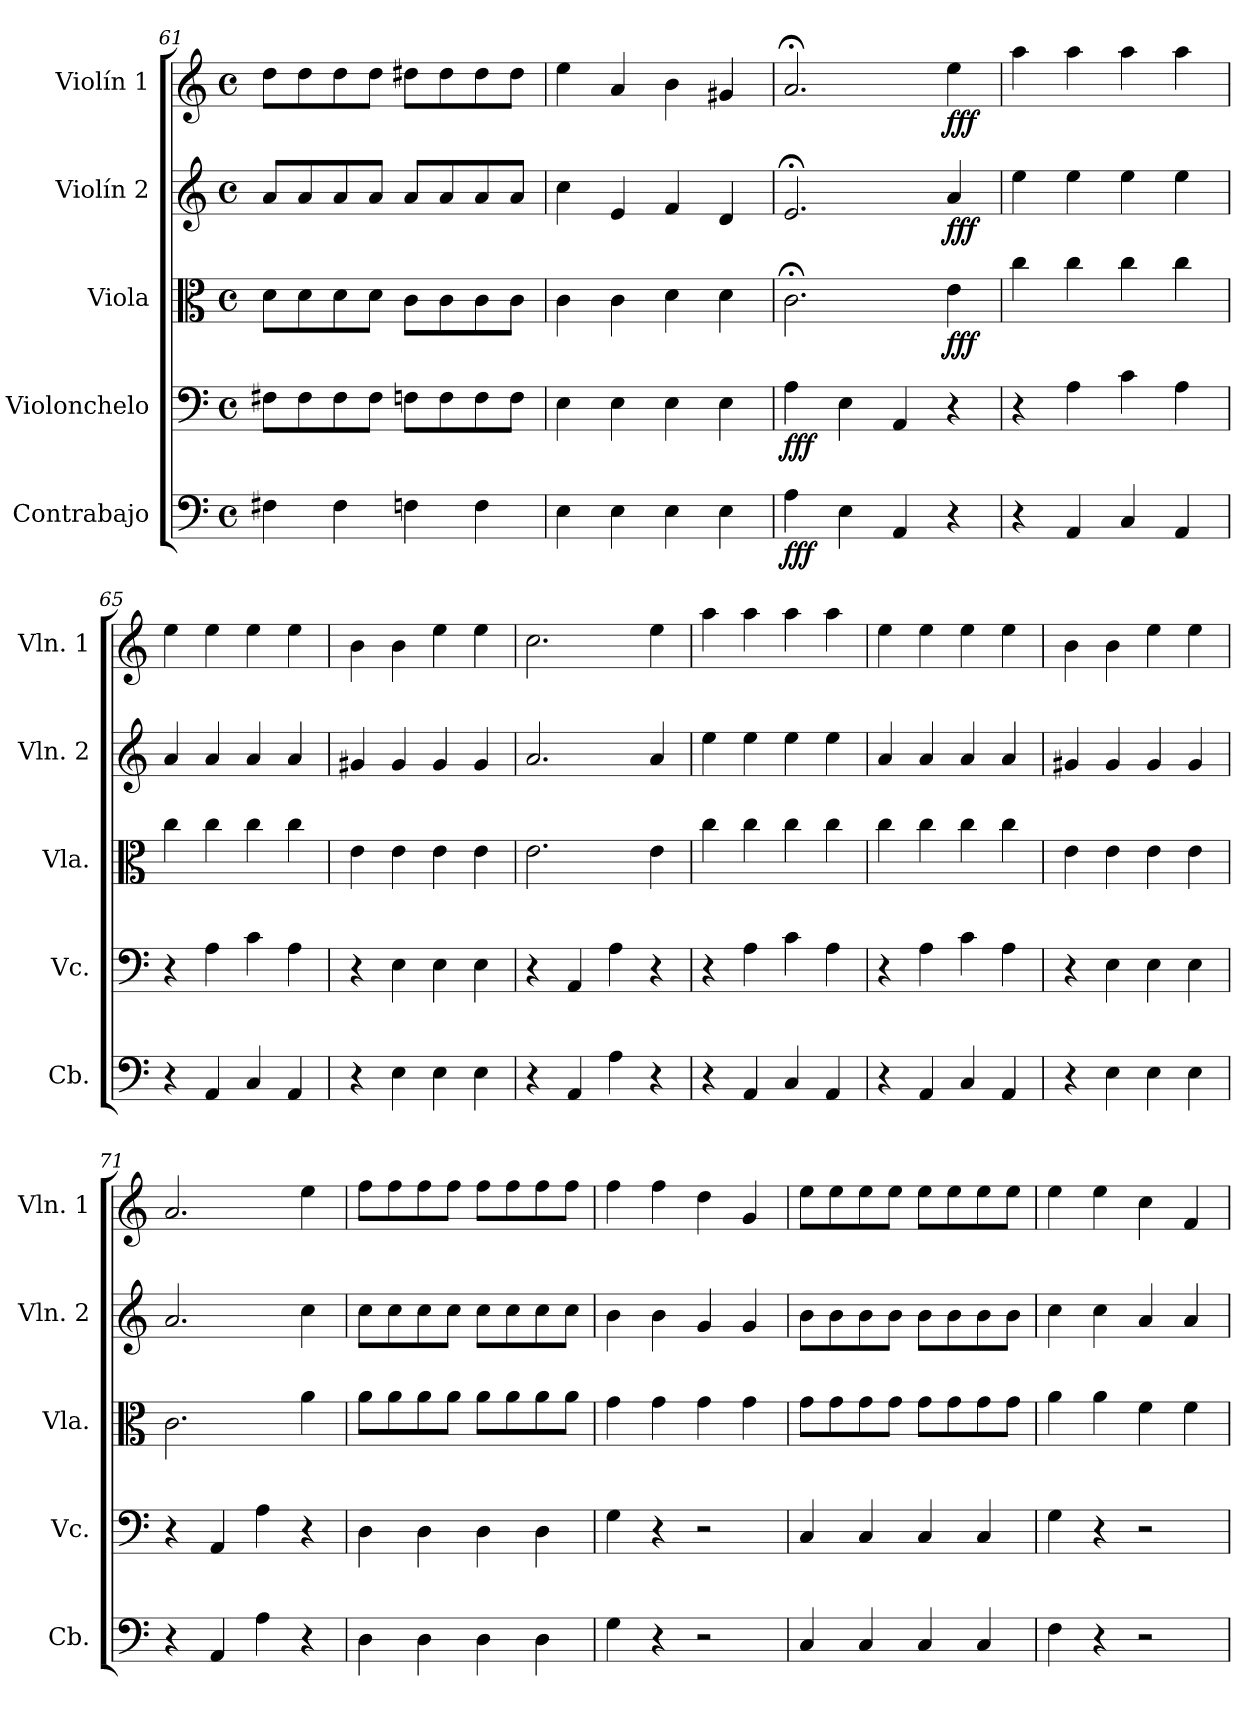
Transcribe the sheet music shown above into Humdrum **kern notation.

**kern	**dynam	**kern	**dynam	**kern	**dynam	**kern	**dynam	**kern	**dynam
*part5	*part5	*part4	*part4	*part3	*part3	*part2	*part2	*part1	*part1
*staff5	*staff5	*staff4	*staff4	*staff3	*staff3	*staff2	*staff2	*staff1	*staff1
*I"Contrabajo	*	*I"Violonchelo	*	*I"Viola	*	*I"Violín 2	*	*I"Violín 1	*
*I'Cb.	*	*I'Vc.	*	*I'Vla.	*	*I'Vln. 2	*	*I'Vln. 1	*
*clefF4	*	*clefF4	*	*clefC3	*	*clefG2	*	*clefG2	*
*ITrd7c12	*	*	*	*	*	*	*	*	*
*k[]	*	*k[]	*	*k[]	*	*k[]	*	*k[]	*
*M4/4	*	*M4/4	*	*M4/4	*	*M4/4	*	*M4/4	*
*met(c)	*	*met(c)	*	*met(c)	*	*met(c)	*	*met(c)	*
=61	=61	=61	=61	=61	=61	=61	=61	=61	=61
4FF#X\	.	8F#X\L	.	8d\L	.	8a/L	.	8dd\L	.
.	.	8F#\	.	8d\	.	8a/	.	8dd\	.
4FF#\	.	8F#\	.	8d\	.	8a/	.	8dd\	.
.	.	8F#\J	.	8d\J	.	8a/J	.	8dd\J	.
4FFn\	.	8Fn\L	.	8c\L	.	8a/L	.	8dd#X\L	.
.	.	8F\	.	8c\	.	8a/	.	8dd#\	.
4FF\	.	8F\	.	8c\	.	8a/	.	8dd#\	.
.	.	8F\J	.	8c\J	.	8a/J	.	8dd#\J	.
!!LO:LB:g=z
=62	=62	=62	=62	=62	=62	=62	=62	=62	=62
4EE\	.	4E\	.	4c\	.	4cc\	.	4ee\	.
4EE\	.	4E\	.	4c\	.	4e/	.	4a/	.
4EE\	.	4E\	.	4d\	.	4f/	.	4b\	.
4EE\	.	4E\	.	4d\	.	4d/	.	4g#X/	.
=63	=63	=63	=63	=63	=63	=63	=63	=63	=63
!	!LO:DY:b	!	!LO:DY:b	!	!	!	!	!	!
4AA\	fff	4A\	fff	2.c;<\	.	2.e;</	.	2.a;</	.
4EE\	.	4E\	.	.	.	.	.	.	.
4AAA/	.	4AA/	.	.	.	.	.	.	.
!	!	!	!	!	!LO:DY:b	!	!LO:DY:b	!	!LO:DY:b
4r	.	4r	.	4e\	fff	4a/	fff	4ee\	fff
=64	=64	=64	=64	=64	=64	=64	=64	=64	=64
4r	.	4r	.	4cc\	.	4ee\	.	4aa\	.
4AAA/	.	4A\	.	4cc\	.	4ee\	.	4aa\	.
4CC/	.	4c\	.	4cc\	.	4ee\	.	4aa\	.
4AAA/	.	4A\	.	4cc\	.	4ee\	.	4aa\	.
=65	=65	=65	=65	=65	=65	=65	=65	=65	=65
4r	.	4r	.	4cc\	.	4a/	.	4ee\	.
4AAA/	.	4A\	.	4cc\	.	4a/	.	4ee\	.
4CC/	.	4c\	.	4cc\	.	4a/	.	4ee\	.
4AAA/	.	4A\	.	4cc\	.	4a/	.	4ee\	.
=66	=66	=66	=66	=66	=66	=66	=66	=66	=66
4r	.	4r	.	4e\	.	4g#X/	.	4b\	.
4EE\	.	4E\	.	4e\	.	4g#/	.	4b\	.
4EE\	.	4E\	.	4e\	.	4g#/	.	4ee\	.
4EE\	.	4E\	.	4e\	.	4g#/	.	4ee\	.
=67	=67	=67	=67	=67	=67	=67	=67	=67	=67
4r	.	4r	.	2.e\	.	2.a/	.	2.cc\	.
4AAA/	.	4AA/	.	.	.	.	.	.	.
4AA\	.	4A\	.	.	.	.	.	.	.
4r	.	4r	.	4e\	.	4a/	.	4ee\	.
=68	=68	=68	=68	=68	=68	=68	=68	=68	=68
4r	.	4r	.	4cc\	.	4ee\	.	4aa\	.
4AAA/	.	4A\	.	4cc\	.	4ee\	.	4aa\	.
4CC/	.	4c\	.	4cc\	.	4ee\	.	4aa\	.
4AAA/	.	4A\	.	4cc\	.	4ee\	.	4aa\	.
!!LO:PB:g=z
=69	=69	=69	=69	=69	=69	=69	=69	=69	=69
4r	.	4r	.	4cc\	.	4a/	.	4ee\	.
4AAA/	.	4A\	.	4cc\	.	4a/	.	4ee\	.
4CC/	.	4c\	.	4cc\	.	4a/	.	4ee\	.
4AAA/	.	4A\	.	4cc\	.	4a/	.	4ee\	.
=70	=70	=70	=70	=70	=70	=70	=70	=70	=70
4r	.	4r	.	4e\	.	4g#X/	.	4b\	.
4EE\	.	4E\	.	4e\	.	4g#/	.	4b\	.
4EE\	.	4E\	.	4e\	.	4g#/	.	4ee\	.
4EE\	.	4E\	.	4e\	.	4g#/	.	4ee\	.
=71	=71	=71	=71	=71	=71	=71	=71	=71	=71
4r	.	4r	.	2.c\	.	2.a/	.	2.a/	.
4AAA/	.	4AA/	.	.	.	.	.	.	.
4AA\	.	4A\	.	.	.	.	.	.	.
4r	.	4r	.	4a\	.	4cc\	.	4ee\	.
=72	=72	=72	=72	=72	=72	=72	=72	=72	=72
4DD\	.	4D\	.	8a\L	.	8cc\L	.	8ff\L	.
.	.	.	.	8a\	.	8cc\	.	8ff\	.
4DD\	.	4D\	.	8a\	.	8cc\	.	8ff\	.
.	.	.	.	8a\J	.	8cc\J	.	8ff\J	.
4DD\	.	4D\	.	8a\L	.	8cc\L	.	8ff\L	.
.	.	.	.	8a\	.	8cc\	.	8ff\	.
4DD\	.	4D\	.	8a\	.	8cc\	.	8ff\	.
.	.	.	.	8a\J	.	8cc\J	.	8ff\J	.
=73	=73	=73	=73	=73	=73	=73	=73	=73	=73
4GG\	.	4G\	.	4g\	.	4b\	.	4ff\	.
4r	.	4r	.	4g\	.	4b\	.	4ff\	.
2r	.	2r	.	4g\	.	4g/	.	4dd\	.
.	.	.	.	4g\	.	4g/	.	4g/	.
=74	=74	=74	=74	=74	=74	=74	=74	=74	=74
4CC/	.	4C/	.	8g\L	.	8b\L	.	8ee\L	.
.	.	.	.	8g\	.	8b\	.	8ee\	.
4CC/	.	4C/	.	8g\	.	8b\	.	8ee\	.
.	.	.	.	8g\J	.	8b\J	.	8ee\J	.
4CC/	.	4C/	.	8g\L	.	8b\L	.	8ee\L	.
.	.	.	.	8g\	.	8b\	.	8ee\	.
4CC/	.	4C/	.	8g\	.	8b\	.	8ee\	.
.	.	.	.	8g\J	.	8b\J	.	8ee\J	.
=75	=75	=75	=75	=75	=75	=75	=75	=75	=75
4FF\	.	4G\	.	4a\	.	4cc\	.	4ee\	.
4r	.	4r	.	4a\	.	4cc\	.	4ee\	.
2r	.	2r	.	4f\	.	4a/	.	4cc\	.
.	.	.	.	4f\	.	4a/	.	4f/	.
=	=	=	=	=	=	=	=	=	=
*-	*-	*-	*-	*-	*-	*-	*-	*-	*-
